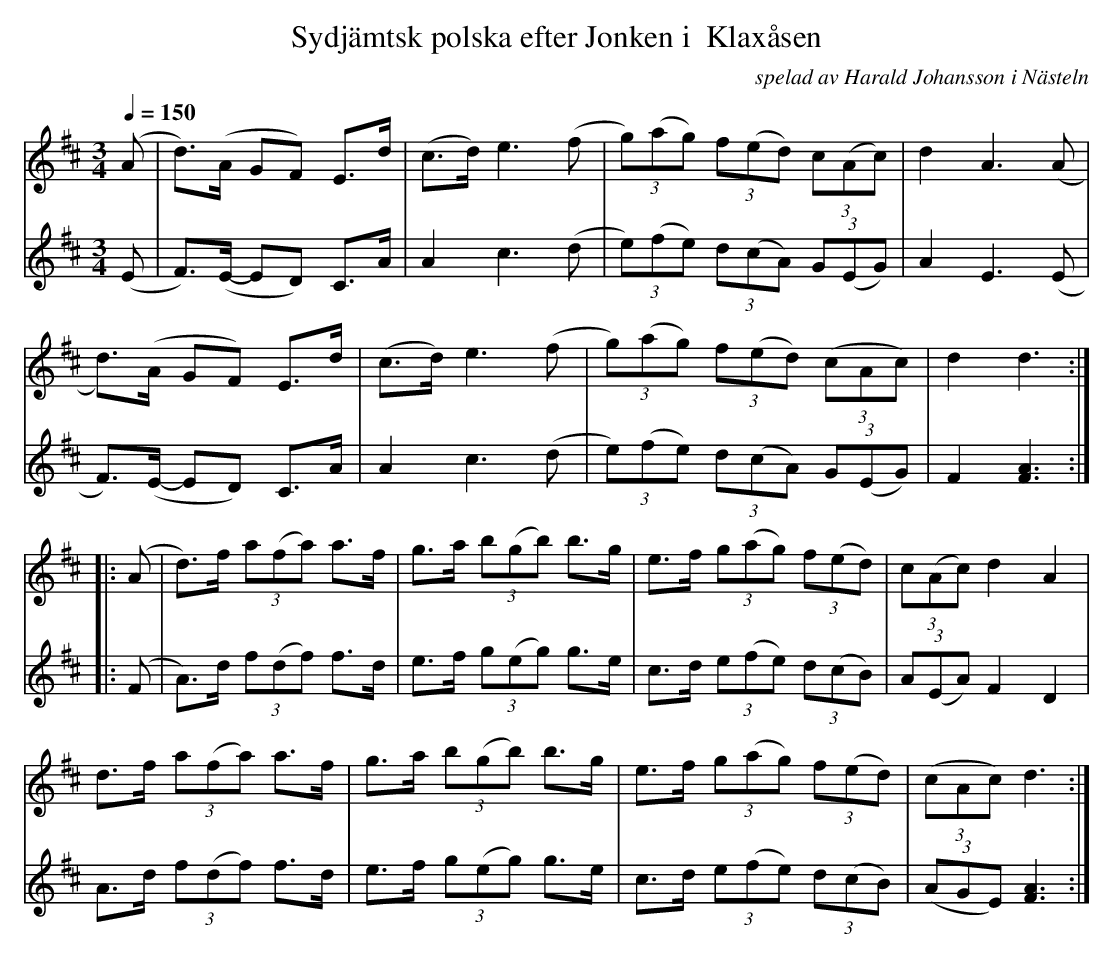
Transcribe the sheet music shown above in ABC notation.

X:1
T:Sydjämtsk polska efter Jonken i  Klaxåsen
O:spelad av Harald Johansson i Nästeln
M:3/4
L:1/8
Q:1/4=150
K:D
V:1
(A|d>)(A GF) E>d|(c>d) e3 (f|(3g)(ag) (3f(ed) (3c(Ac)|d2 A3 (A|!
d>)(A GF) E>d|(c>d) e3 (f|(3g)(ag) (3f(ed) (3(cAc)|d2 d3::!
(A|d>)f (3a(fa) a>f|g>a (3b(gb) b>g|e>f (3g(ag) (3f(ed)|(3c(Ac) d2 A2|!
d>f (3a(fa) a>f|g>a (3b(gb) b>g|e>f (3g(ag) (3f(ed)|(3(cAc) d3:|]
V:2
(E|F>)(E- ED) C>A|A2 c3(d|(3e)(fe) (3d(cA) (3G(EG)| A2 E3 (E|!
F>)(E- ED) C>A|A2 c3(d|(3e)(fe) (3d(cA) (3G(EG)|F2 [F3A3]::!
(F|A>)d (3f(df) f>d|e>f (3g(eg) g>e|c>d (3e(fe) (3d(cB)|(3A(EA) F2D2|!
A>d (3f(df) f>d|e>f (3g(eg) g>e|c>d (3e(fe) (3d(cB)|(3(AGE) [F3A3]:|]
